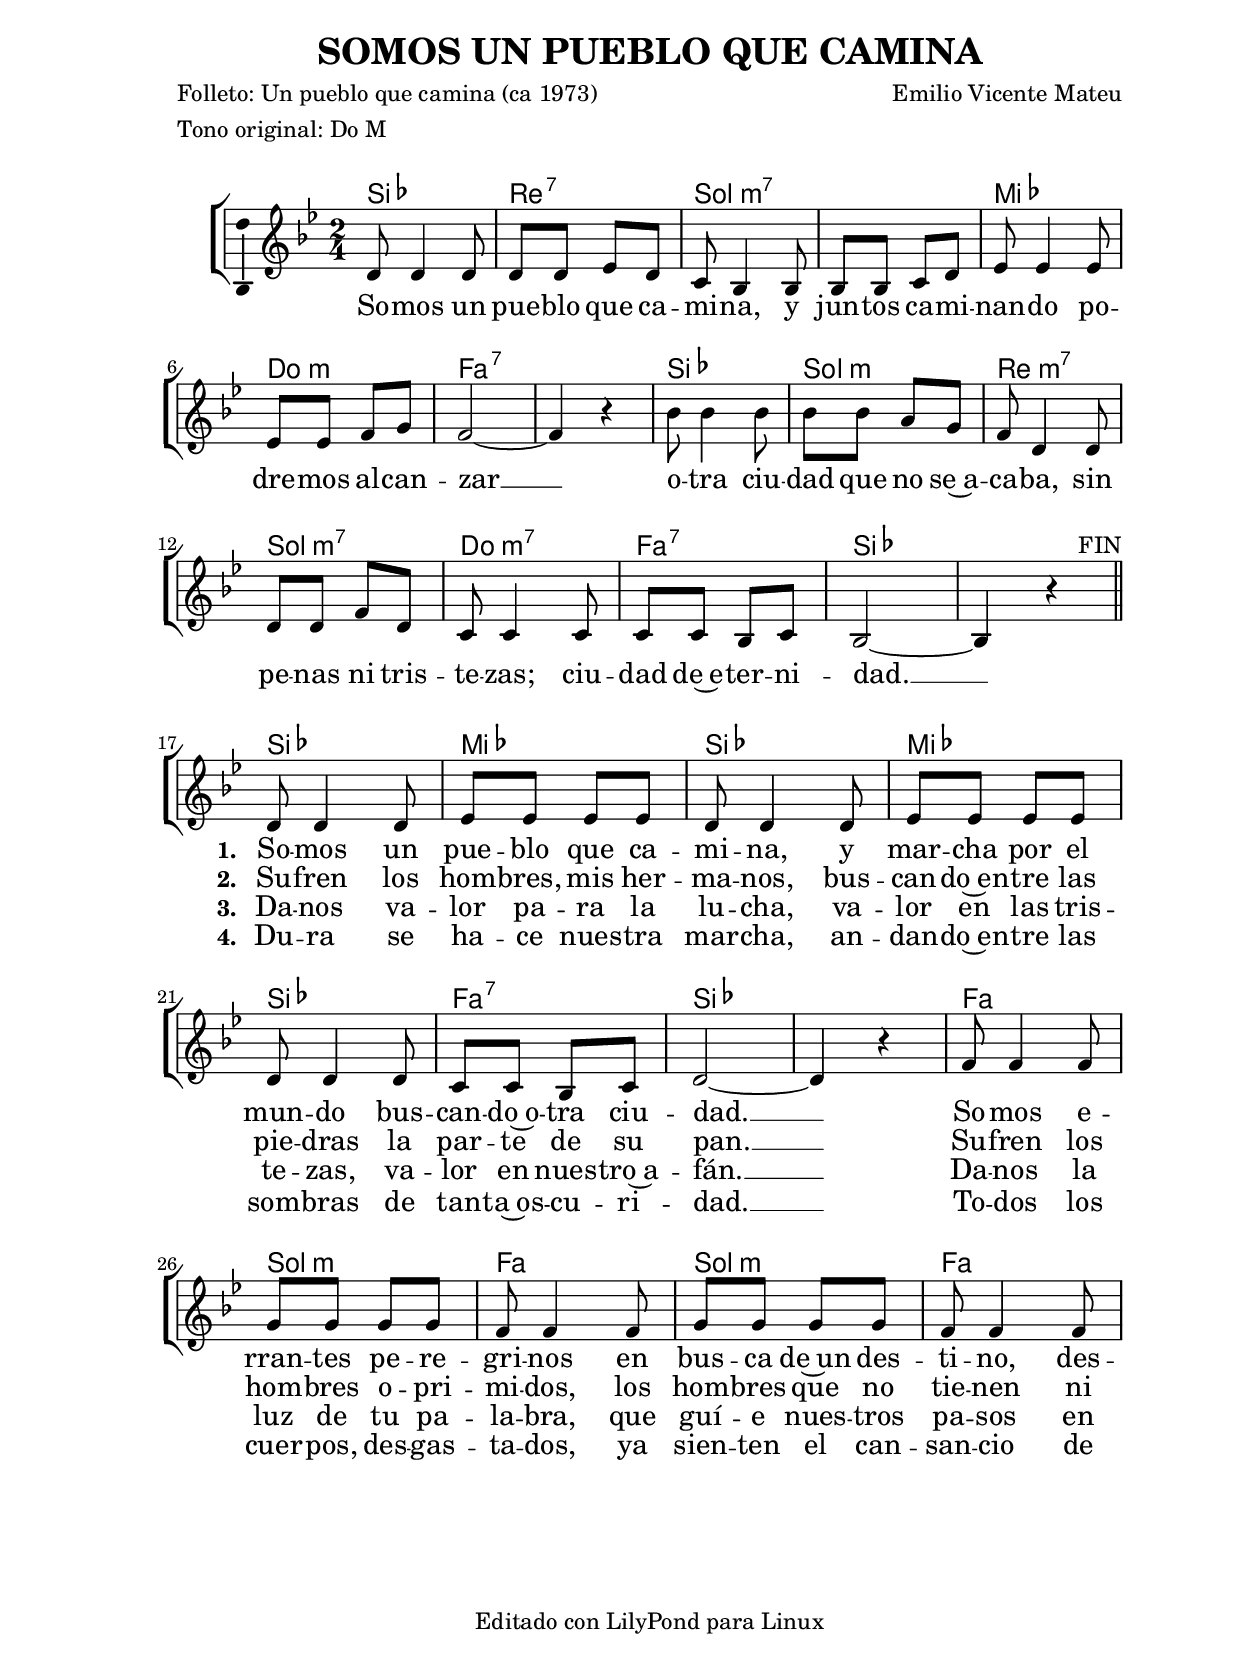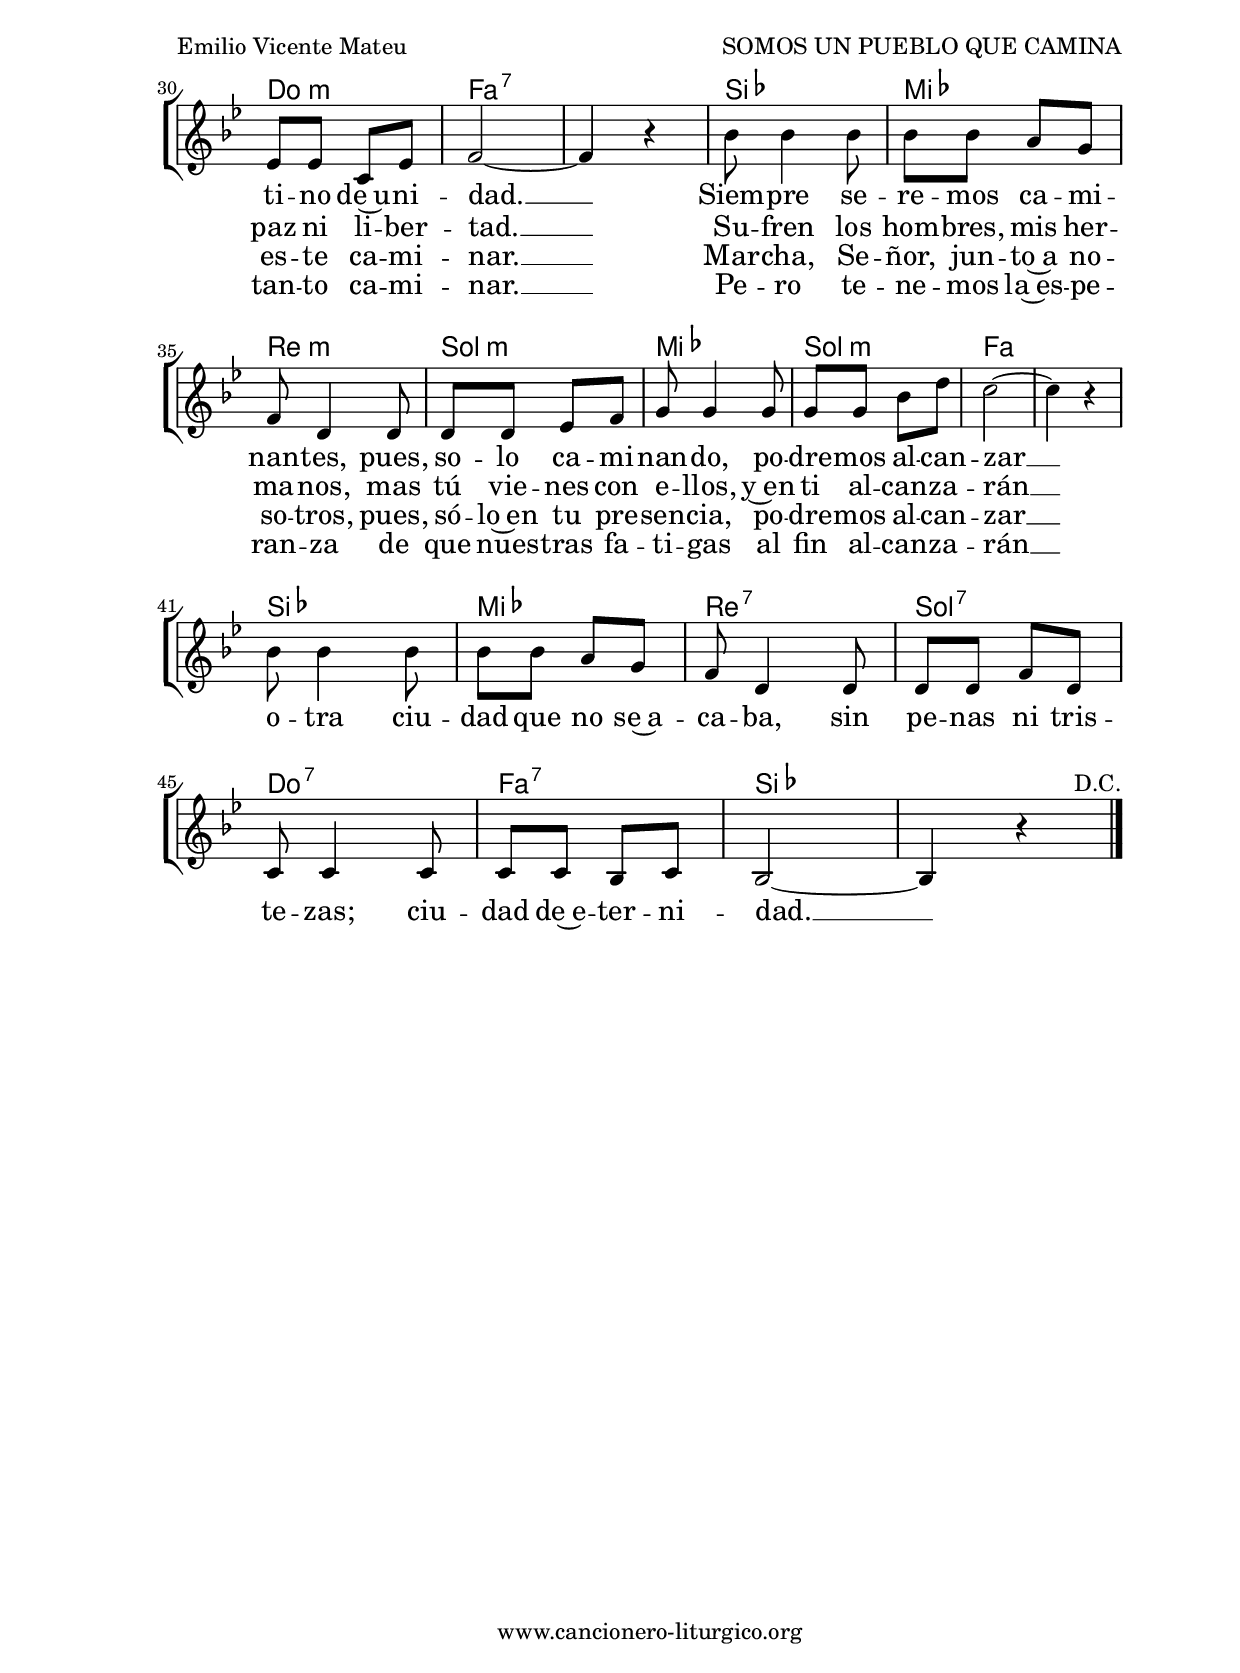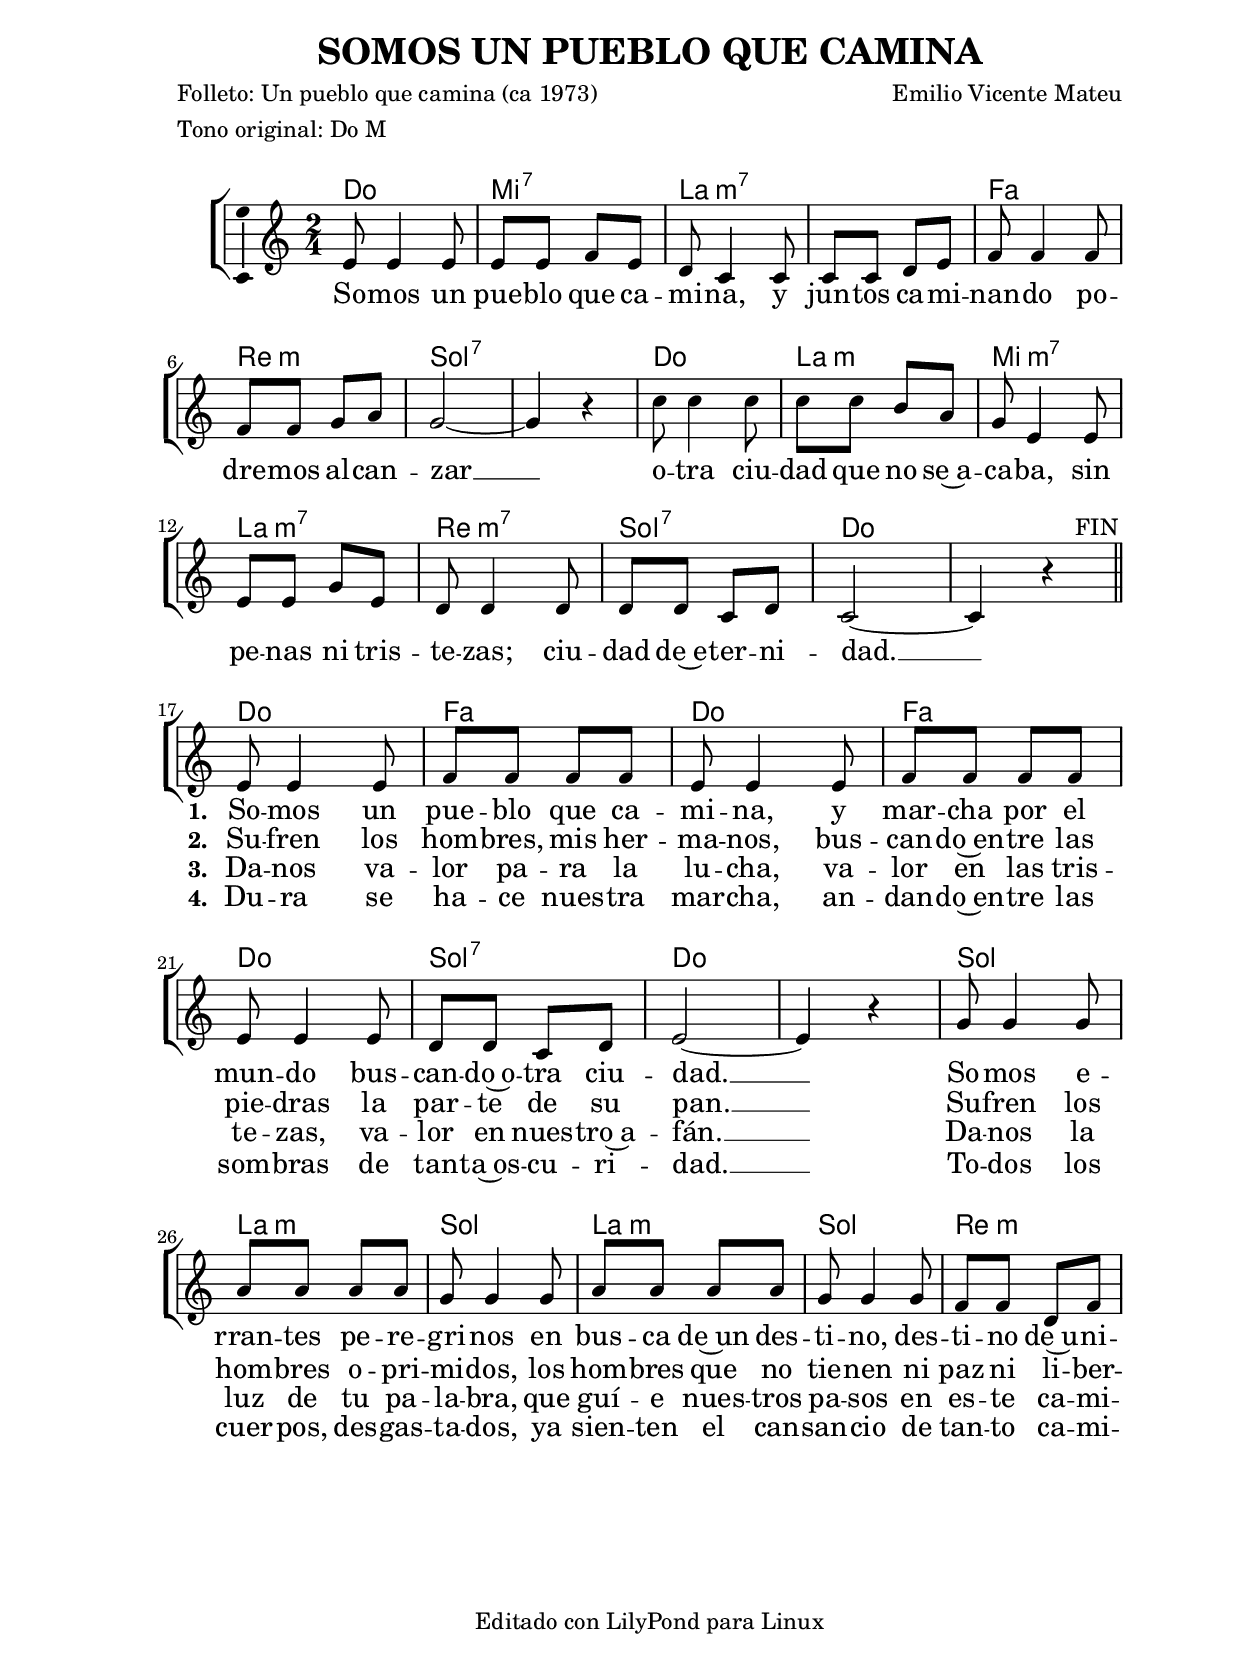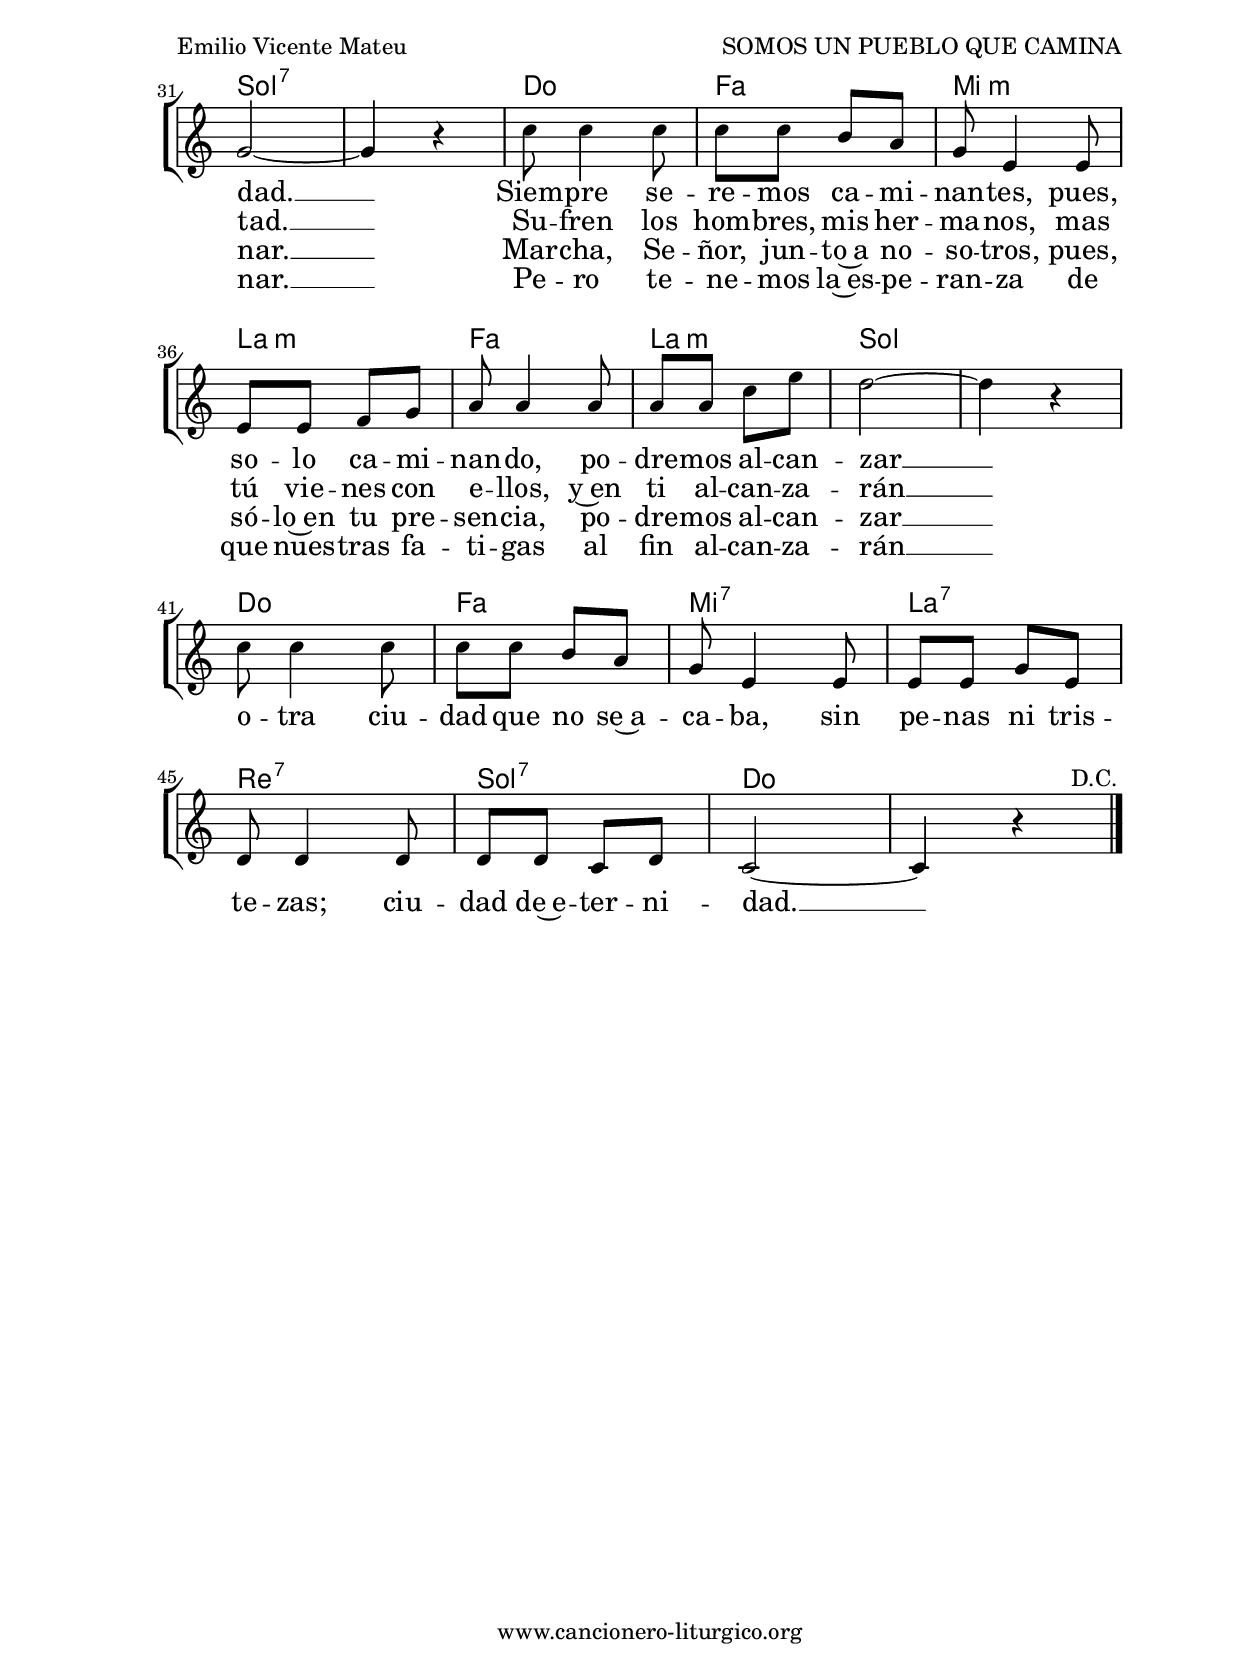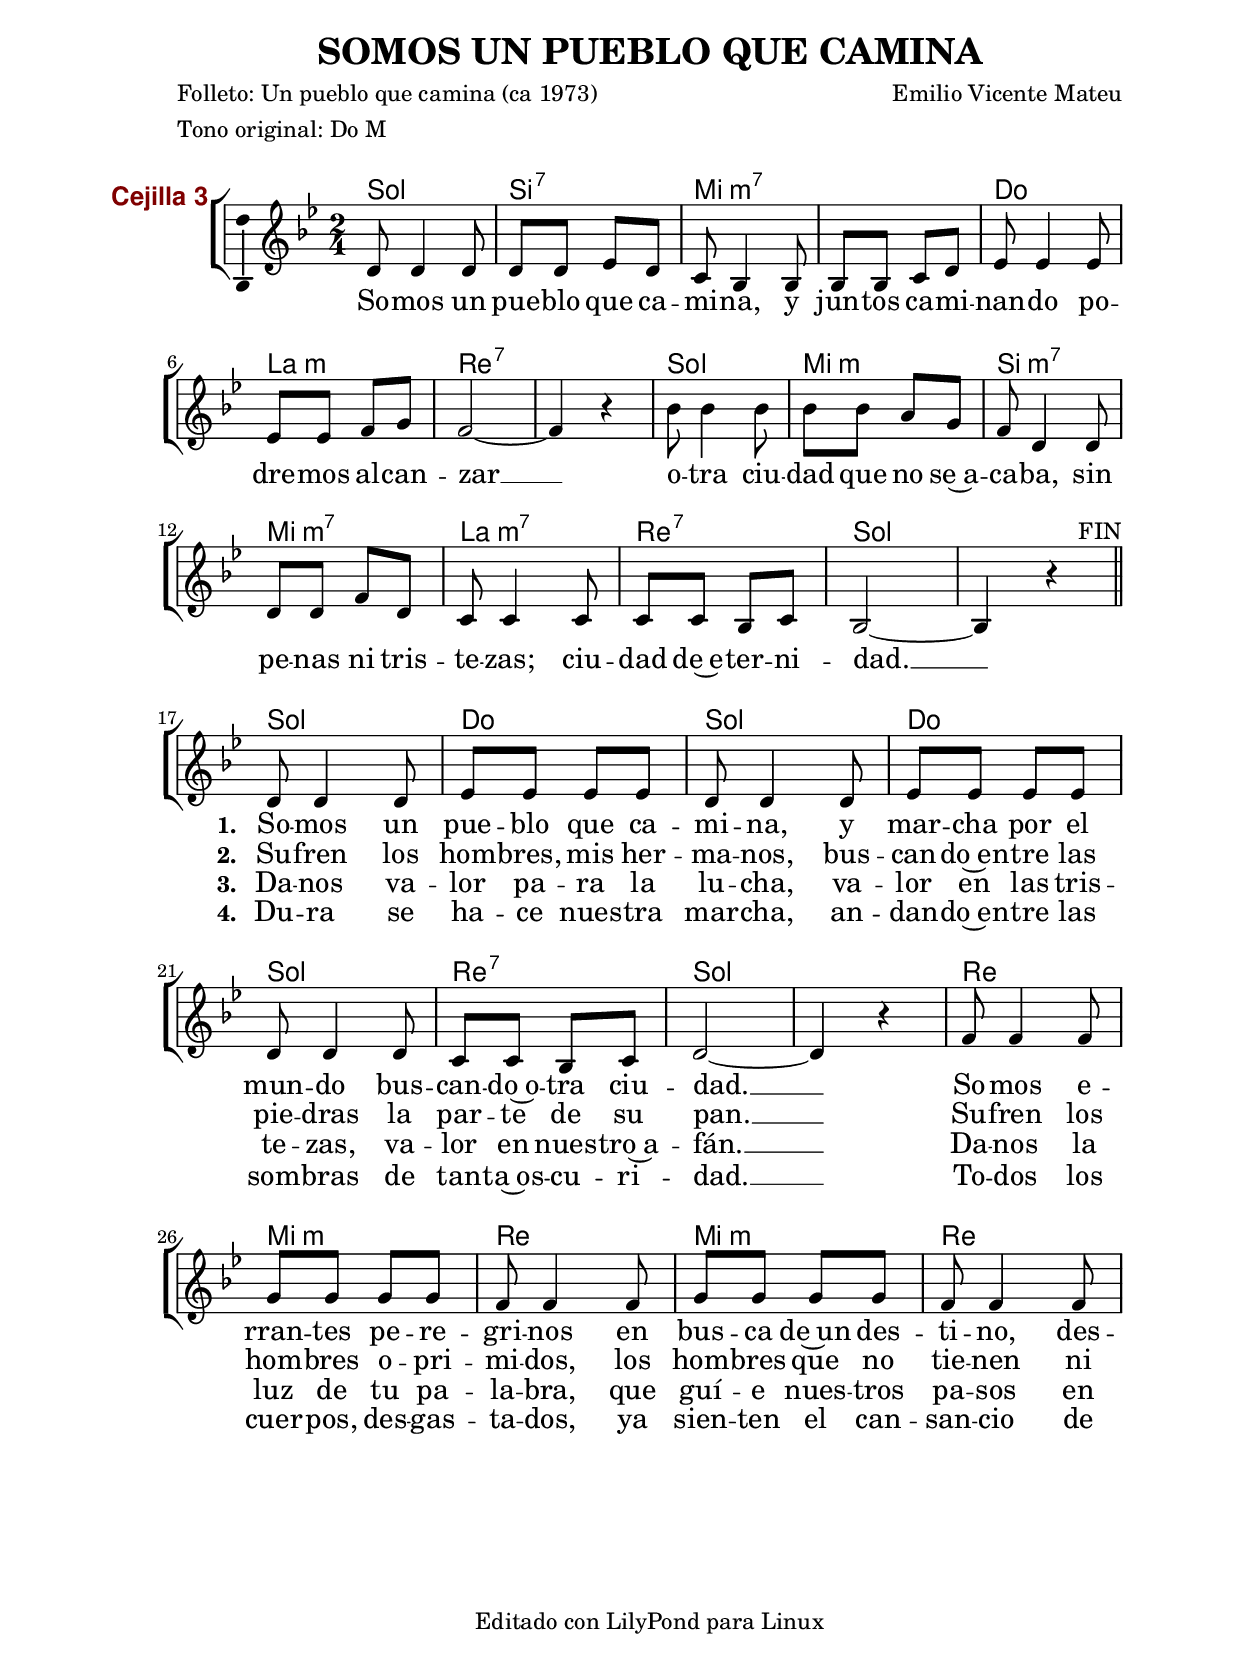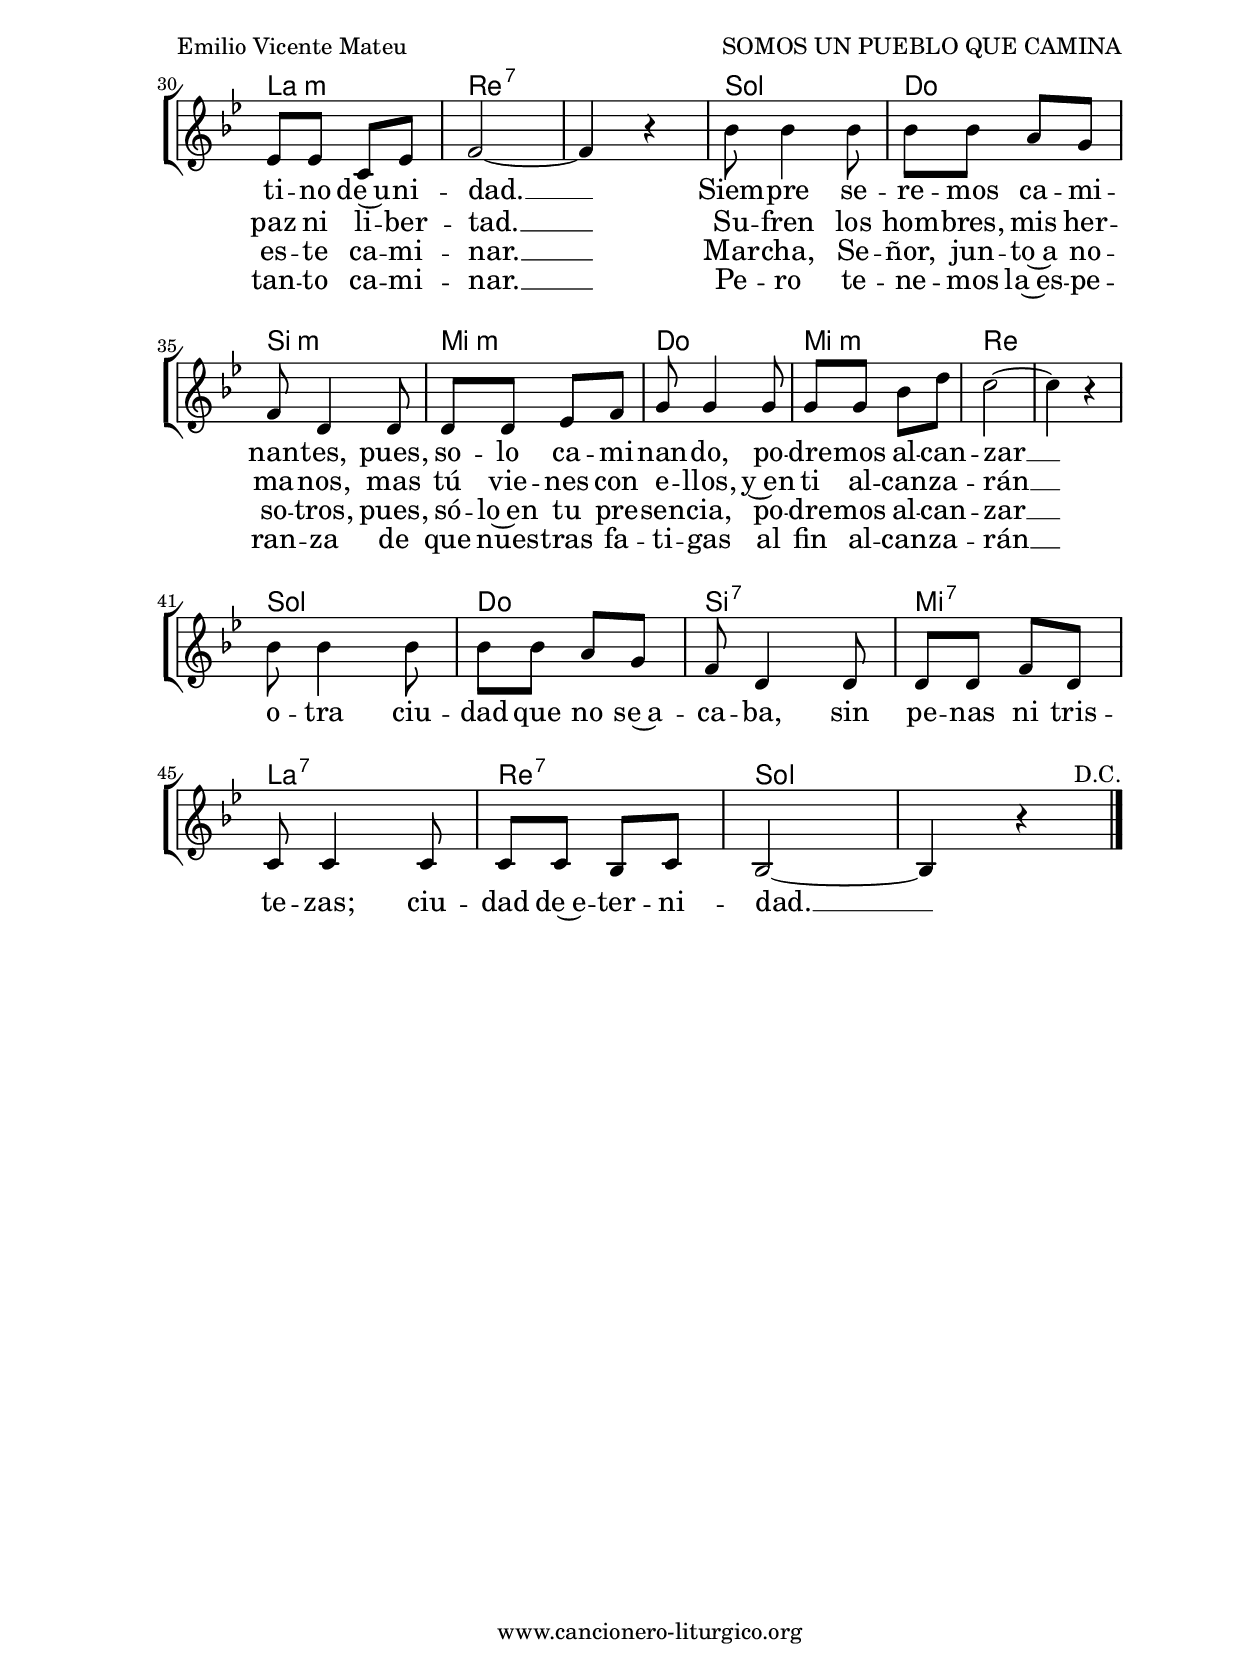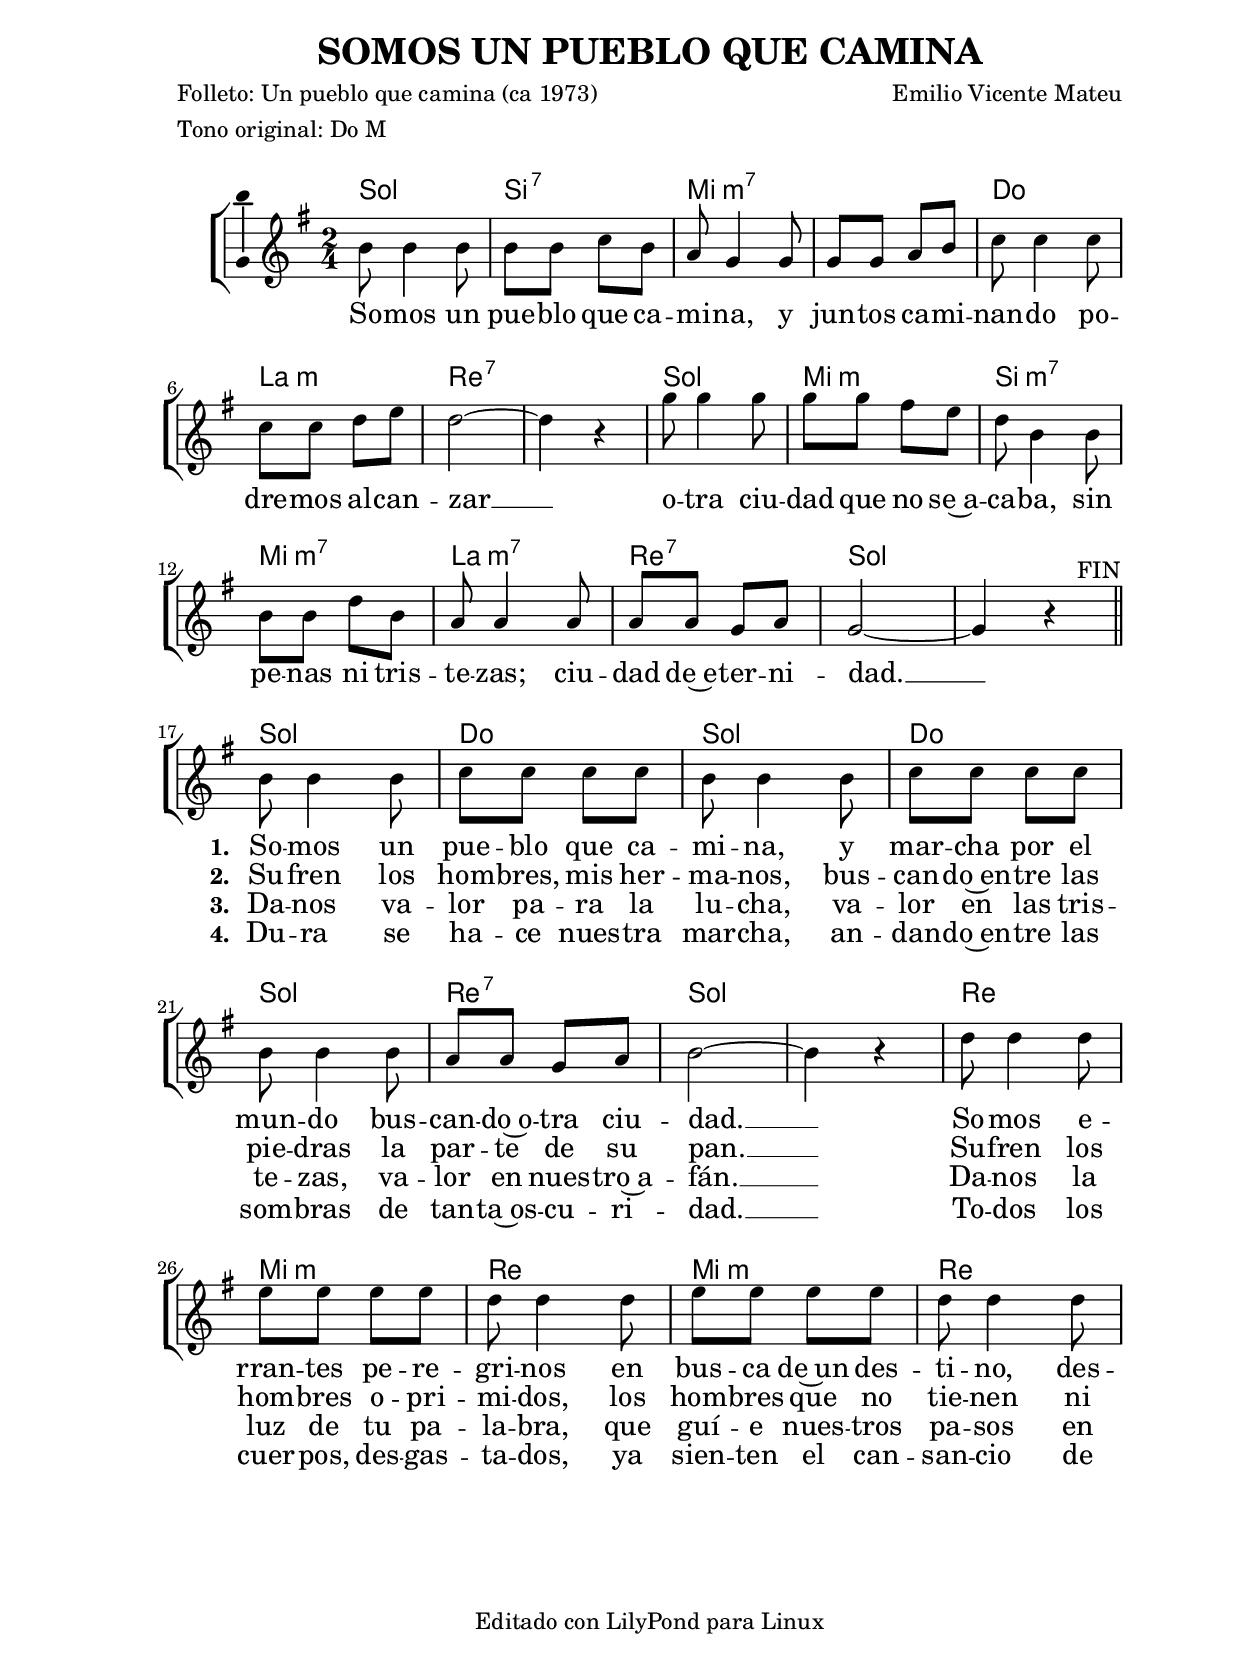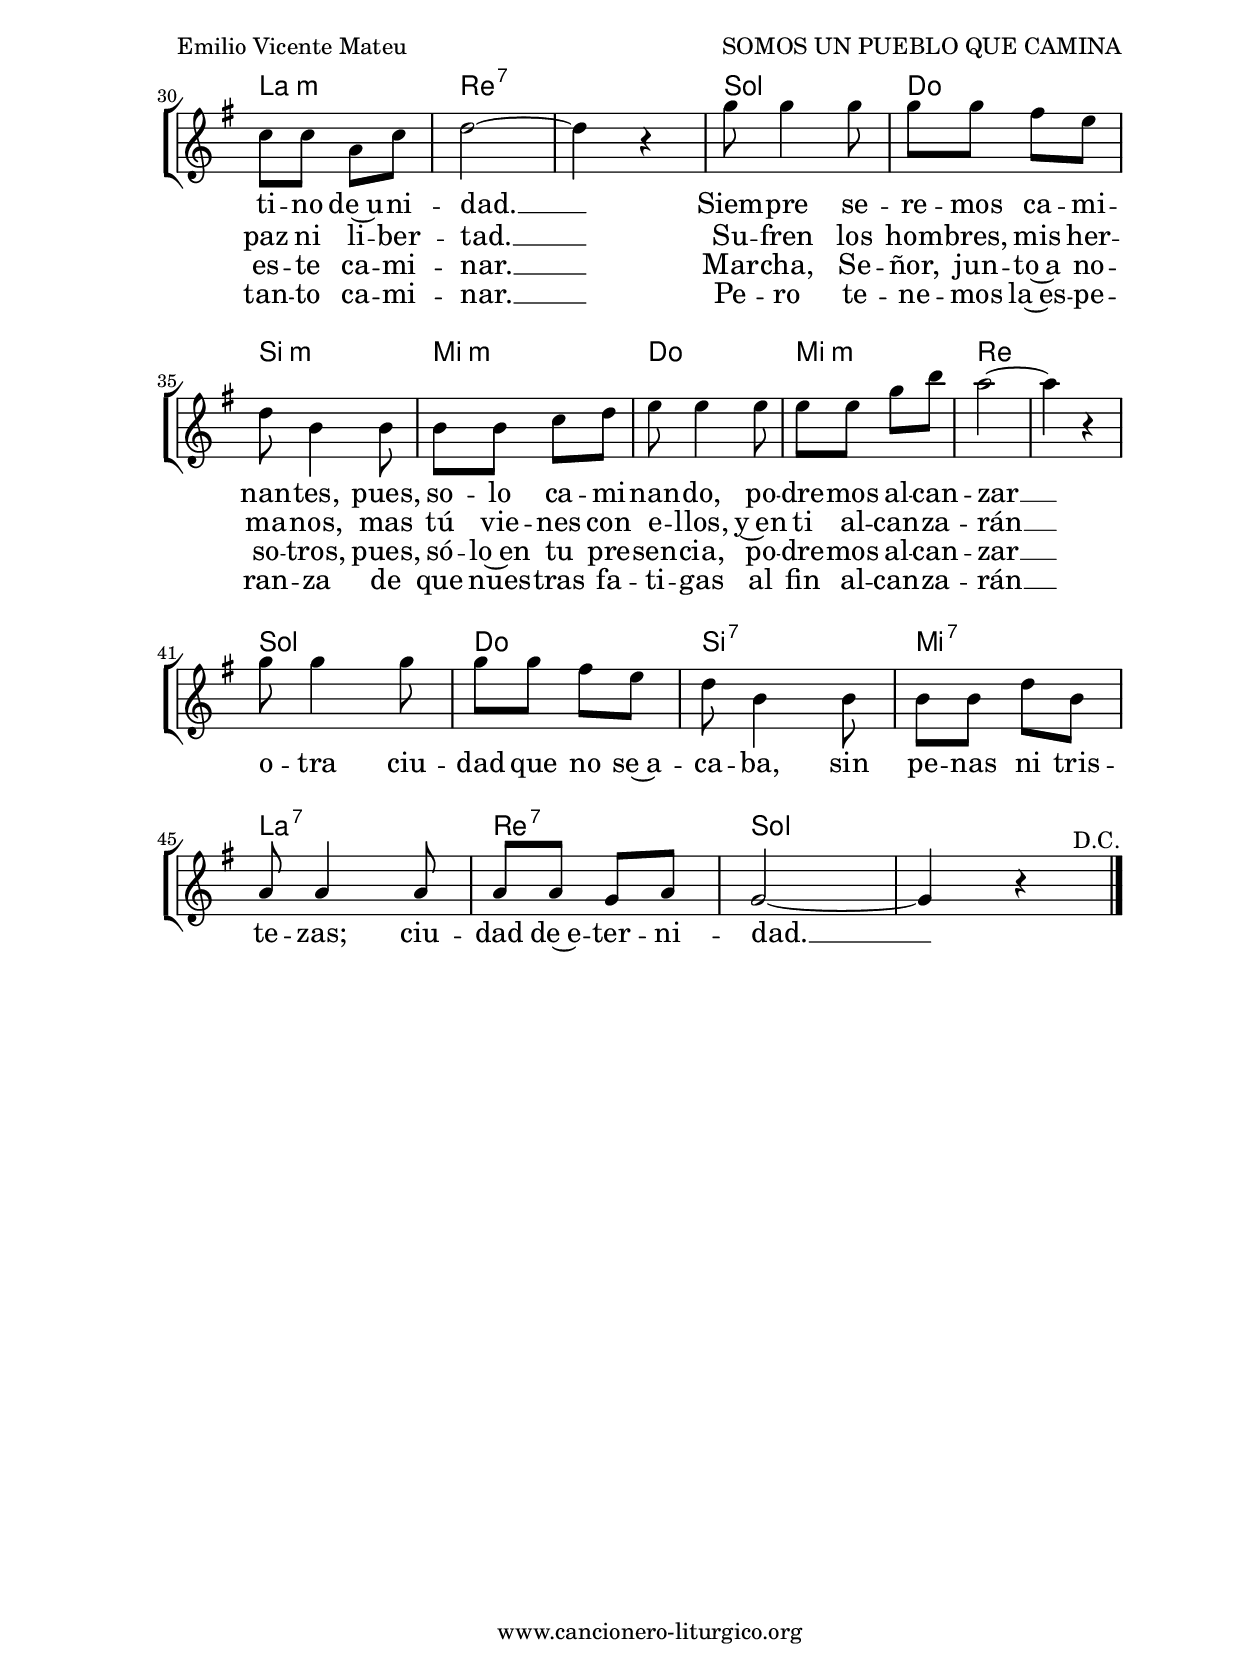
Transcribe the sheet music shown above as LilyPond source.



%versión de lilypond para la que se ha escrito esta partitura:
\version "2.16.0"

	%Tamaño papel
	#(set-default-paper-size "a4")
	%Tamaño partitura
	#(set-global-staff-size 20)
	%No responde al pulsar sobre una nota
	#(ly:set-option 'point-and-click #f)

%parámetros del encabezamiento:
\header {
	title = "SOMOS UN PUEBLO QUE CAMINA"
	subtitle = ""
	composer = "Emilio Vicente Mateu"
	poet = "Folleto: Un pueblo que camina (ca 1973)"
	meter = "Tono original: Do M"
	arranger = ""
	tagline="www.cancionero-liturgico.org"
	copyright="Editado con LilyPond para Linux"
	tiempo = "Adviento"
	usos = "Entrada"
	letra = ""
	}

%parámetros asociados al papel:
\paper  {
	oddHeaderMarkup = \markup {\fill-line { \on-the-fly #not-first-page \fromproperty #'header:title \on-the-fly #not-first-page \fromproperty #'header:composer }}
	evenHeaderMarkup = \markup {\fill-line { \fromproperty #'header:composer \fromproperty #'header:title }}
	#(set-paper-size "a4")
	print-page-number = ##f
	first-page-number = 1
	print-first-page-number = ##f
%	head-separation = 3.0 \cm
	top-margin = 2.0 \cm
	bottom-margin = 0.5\cm
%%%	bottom-margin = -2.5\cm
	left-margin = 3.0 \cm
	line-width = 16.0 \cm 
	indent = 8\mm
	interscoreline = 2.\mm
	between-system-space = 15\mm
%	para que las partituras no llenen la hoja:
	ragged-bottom = ##t
%	idem para la última hoja:
	ragged-last-bottom = ##f
%	para que las partituras llenen el ancho del papel:
	ragged-last = ##f
	after-title-space = 2.5 \cm
%page-count=1
%system-count=12

	%Flexible Vertical Spacing
%	markup-markup-spacing =
%	#'((basic-distance . 15) (minimum-distance . 15) (padding . 3))
	markup-system-spacing =
	#'((basic-distance . 15) (minimum-distance . 15) (padding . 3))
	system-system-spacing =
	#'((basic-distance . 15) (minimum-distance . 15) (padding . 3))
	score-system-spacing =
	#'((basic-distance . 15) (minimum-distance . 15) (padding . 5))
%	top-system-spacing = % header
%	#'((basic-distance . 8) (minimum-distance . 0) (padding . 0))
%	top-markup-spacing =
%	#'((basic-distance . 20) (minimum-distance . 20) (padding . 0))
	last-bottom-spacing = % footer
	#'((basic-distance . 5) (minimum-distance . 5) (padding . 0))
%	score-markup-spacing =
%	#'((basic-distance . 16) (minimum-distance . 13) (padding . 0))

	}


%parámetros que afectan a toda la partitura:
global =  {
	%clave de sol (G):
	\clef G
	%armadura:
	\transpose d c
	\key c \major
	\tempo 4=110
	\set Score.tempoHideNote = ##t
	}


acordes = {
	\italianChords
	\transpose d c
	\chordmode {

c2 e:7 a:m7 s f
d:m g:7 s c a:m
e:m7 a:m7 d:m7 g:7 c s
c f c f c
g:7 c s g a:m
g a:m g d:m g:7
s c f e:m a:m
f a:m g s c f
e:7 a:7 d:7 g:7 c

	}
}

melodia = 
	\transpose d c
\transpose a c
{
	\relative c'{
	\time 2/4

cis'8 cis4 cis8
cis8 cis d cis
b a4 a8
a8 a b cis
d d4 d8
d8 d e fis
e2~
e4 r4
a8 a4 a8
a8 a gis fis
e8 cis4 cis8
cis8 cis e cis
b b4 b8
b8 b a b
a2~
a4 r4^"     FIN"

\bar "||"
\break

cis8 cis4 cis8
d8 d d d
cis cis4 cis8
d8 d d d
cis8 cis4 cis8
b8 b a b
cis2~
cis4 r4
e8 e4 e8
fis8 fis fis fis
e e4 e8
fis8 fis fis fis
e e4 e8
d8 d b d
e2~
e4 r4

a8 a4 a8
a8 a gis fis
e cis4 cis8
cis8 cis d e
fis fis4 fis8
fis8 fis a cis
b2~
b4 r4

\break

a8 a4 a8
a8 a gis fis
e cis4 cis8
cis8 cis e cis
b b4 b8
b8 b a b
a2~
a4 r4^"         D.C." 

	\bar "|."
	}
	}


texto = \lyricmode {
So -- mos un pue -- blo que ca -- mi -- na,
y jun -- tos ca -- mi -- nan -- do
po -- dre -- mos al -- can -- zar __
o -- tra ciu -- dad que no se~a -- ca -- ba,
sin pe -- nas ni tris -- te -- zas;
ciu -- dad de~e -- ter -- ni -- dad. __

\set stanza =#"1. " So -- mos un pue -- blo que ca -- mi -- na,
y mar -- cha por el mun -- do
bus -- can -- do~o -- tra ciu -- dad. __
So -- mos e -- rran -- tes pe -- re -- gri -- nos
en bus -- ca de~un des -- ti -- no,
des -- ti -- no de~u -- ni -- dad. __
Siem -- pre se -- re -- mos ca -- mi -- nan -- tes,
pues, so -- lo ca -- mi -- nan -- do,
po -- dre -- mos al -- can -- zar __
o -- tra ciu -- dad que no se~a -- ca -- ba,
sin pe -- nas ni tris -- te -- zas;
ciu -- dad de~e -- ter -- ni -- dad. __
	}

textodos = \lyricmode {
\skip 1 \skip 1 \skip 1 \skip 1 \skip 1 \skip 1
\skip 1 \skip 1 \skip 1 \skip 1 \skip 1 \skip 1
\skip 1 \skip 1 \skip 1 \skip 1 \skip 1 \skip 1
\skip 1 \skip 1 \skip 1 \skip 1 \skip 1 \skip 1
\skip 1 \skip 1 \skip 1 \skip 1 \skip 1 \skip 1
\skip 1 \skip 1 \skip 1 \skip 1 \skip 1 \skip 1
\skip 1 \skip 1 \skip 1 \skip 1 \skip 1 \skip 1
\skip 1 \skip 1

\set stanza =#"2. " Su -- fren los hom -- bres, mis her -- ma -- nos,
bus -- can -- do~en -- tre las pie -- dras
la par -- te de su pan. __
Su -- fren los hom -- bres o -- pri -- mi -- dos,
los hom -- bres que no tie -- nen
ni paz ni li -- ber -- tad. __
Su -- fren los hom -- bres, mis her -- ma -- nos,
mas tú vie -- nes con e -- llos,
y~en ti al -- can -- za -- rán __
	}

textotres = \lyricmode {
\skip 1 \skip 1 \skip 1 \skip 1 \skip 1 \skip 1
\skip 1 \skip 1 \skip 1 \skip 1 \skip 1 \skip 1
\skip 1 \skip 1 \skip 1 \skip 1 \skip 1 \skip 1
\skip 1 \skip 1 \skip 1 \skip 1 \skip 1 \skip 1
\skip 1 \skip 1 \skip 1 \skip 1 \skip 1 \skip 1
\skip 1 \skip 1 \skip 1 \skip 1 \skip 1 \skip 1
\skip 1 \skip 1 \skip 1 \skip 1 \skip 1 \skip 1
\skip 1 \skip 1

\set stanza =#"3. " Da -- nos va -- lor pa -- ra la lu -- cha,
va -- lor en las tris -- te -- zas,
va -- lor en nues -- tro~a -- fán. __
Da -- nos la luz de tu pa -- la -- bra,
que guí -- e nues -- tros pa -- sos
en es -- te ca -- mi -- nar. __
Mar -- cha, Se -- ñor, jun -- to~a no -- so -- tros,
pues, só -- lo~en tu pre -- sen -- cia,
po -- dre -- mos al -- can -- zar __
	}

textocuatro = \lyricmode {
\skip 1 \skip 1 \skip 1 \skip 1 \skip 1 \skip 1
\skip 1 \skip 1 \skip 1 \skip 1 \skip 1 \skip 1
\skip 1 \skip 1 \skip 1 \skip 1 \skip 1 \skip 1
\skip 1 \skip 1 \skip 1 \skip 1 \skip 1 \skip 1
\skip 1 \skip 1 \skip 1 \skip 1 \skip 1 \skip 1
\skip 1 \skip 1 \skip 1 \skip 1 \skip 1 \skip 1
\skip 1 \skip 1 \skip 1 \skip 1 \skip 1 \skip 1
\skip 1 \skip 1

\set stanza =#"4. " Du -- ra se ha -- ce nues -- tra mar -- cha,
an -- dan -- do~en -- tre las som -- bras
de tan -- ta~os -- cu -- ri -- dad. __
To -- dos los cuer -- pos, des -- gas -- ta -- dos,
ya sien -- ten el can -- san -- cio
de tan -- to ca -- mi -- nar. __
Pe -- ro te -- ne -- mos la~es -- pe -- ran -- za
de que nues -- tras fa -- ti -- gas
al fin al -- can -- za -- rán __
	}


acordesStaff = \context ChordNames = acordesStaff <<
	\set chordChanges = ##t
	\acordes
	>>


%%%%%%%%%%%%%%%%%%%%%%%%%%%%%%%%%%% CEJILLA %%%%%%%%%%%%%%%%%%%%%%%%%%%%%%%%%%%
acordescejilla = {
%%%	\override ChordNames.ChordName #'font-size = #-1
%%%	\override ChordNames.ChordName #'font-series = #'bold
	\transpose bes g {
		\acordes
		}
	}

acordescejillaStaff = \context ChordNames = acordescejillaStaff <<
	\set Staff.instrumentName = \markup \with-color #darkred \larger \bold \sans "Cejilla 3"
	\set chordChanges = ##t
	\acordescejilla
	>>
%%%%%%%%%%%%%%%%%%%%%%%%%%%%%%%%%%% CEJILLA %%%%%%%%%%%%%%%%%%%%%%%%%%%%%%%%%%%


vozStaff = \context Voice = vozStaff
\with {\consists "Ambitus_engraver"}
<<
%	\set Staff.instrumentName = ""
%	\set Staff.shortInstrumentName = ""
%	\set Staff.midiInstrument = #"clarinet"
%	\set Staff.midiInstrument = #"cello"
%	\set Staff.midiInstrument = #"flute"
	\set Staff.midiInstrument = #"electric guitar (jazz)"
%	\set Staff.midiInstrument = #"english horn"
%	\set Staff.midiInstrument = #"violin"
%	\set Staff.midiInstrument = #"glockenspiel"
	\set Staff.midiMinimumVolume = #0.7
	\set Staff.midiMaximumVolume = #0.9
	\global
	\melodia
	>>

textoStaff = \context Lyrics = textoStaff <<
	\lyricsto vozStaff \texto
	>>

textodosStaff = \context Lyrics = textodosStaff <<
	\lyricsto vozStaff \textodos
	>>

textotresStaff = \context Lyrics = textotresStaff <<
	\lyricsto vozStaff \textotres
	>>

textocuatroStaff = \context Lyrics = textocuatroStaff <<
	\lyricsto vozStaff \textocuatro
	>>

\book {
	\score {
		\context ChoirStaff {
			\override StaffGroup.SystemStartBracket #'collapse-height = #1
			\override Score.SystemStartBar #'collapse-height = #1
			<<
			\acordesStaff
			\vozStaff
			\textoStaff
			\textodosStaff
			\textotresStaff
			\textocuatroStaff
			>>
			}
		\layout {
	    		\context {
				\Lyrics
				\override LyricText #'font-size = #2
				}
	   		 \context {
				\Score
				\override StaffSymbol #'staff-space = #(magstep +3)
				}
			}
		}
	\score {
		\unfoldRepeats
		\context ChoirStaff {
			<<
			\acordesStaff
			\vozStaff
			>>
			}
		\midi {
	  		\context {
	  			\Score
				tempoWholesPerMinute = #(ly:make-moment 70 4)
				}
			}
		}
	}


%Partitura para guitarra
#(define output-suffix "G")
\book {
	\score {
		\context ChoirStaff {
			\override StaffGroup.SystemStartBracket #'collapse-height = #1
			\override Score.SystemStartBar #'collapse-height = #1
			<<
			\acordescejillaStaff
			\vozStaff
			\textoStaff
			\textodosStaff
			\textotresStaff
			\textocuatroStaff
			>>
			}
		\layout {
%%%%%%%%%%%%%%%%%%%%%%%%%%%%%%%%%%% CEJILLA %%%%%%%%%%%%%%%%%%%%%%%%%%%%%%%%%%%
			\context {
				\ChordNames \consists Instrument_name_engraver
				}
%%%%%%%%%%%%%%%%%%%%%%%%%%%%%%%%%%% CEJILLA %%%%%%%%%%%%%%%%%%%%%%%%%%%%%%%%%%%
	    		\context {
				\Lyrics
				\override LyricText #'font-size = #2
				}
	   		 \context {
				\Score
				\override StaffSymbol #'staff-space = #(magstep +3)
				}
			}
		}
	}


#(define output-suffix "C")
\book {
	\score {
		\context ChoirStaff {
			\override StaffGroup.SystemStartBracket #'collapse-height = #1
			\override Score.SystemStartBar #'collapse-height = #1
\transpose c d
			<<
			\acordesStaff
			\vozStaff
			\textoStaff
			\textodosStaff
			\textotresStaff
			\textocuatroStaff
			>>
			}
		\layout {
	    		\context {
				\Lyrics
				\override LyricText #'font-size = #2
				}
	   		 \context {
				\Score
				\override StaffSymbol #'staff-space = #(magstep +3)
				}
			}
		}
	}


#(define output-suffix "S")
\book {
	\score {
		\context ChoirStaff {
			\override StaffGroup.SystemStartBracket #'collapse-height = #1
			\override Score.SystemStartBar #'collapse-height = #1
\transpose c a
			<<
			\acordesStaff
			\vozStaff
			\textoStaff
			\textodosStaff
			\textotresStaff
			\textocuatroStaff
			>>
			}
		\layout {
	    		\context {
				\Lyrics
				\override LyricText #'font-size = #2
				}
	   		 \context {
				\Score
				\override StaffSymbol #'staff-space = #(magstep +3)
				}
			}
		}
	}


